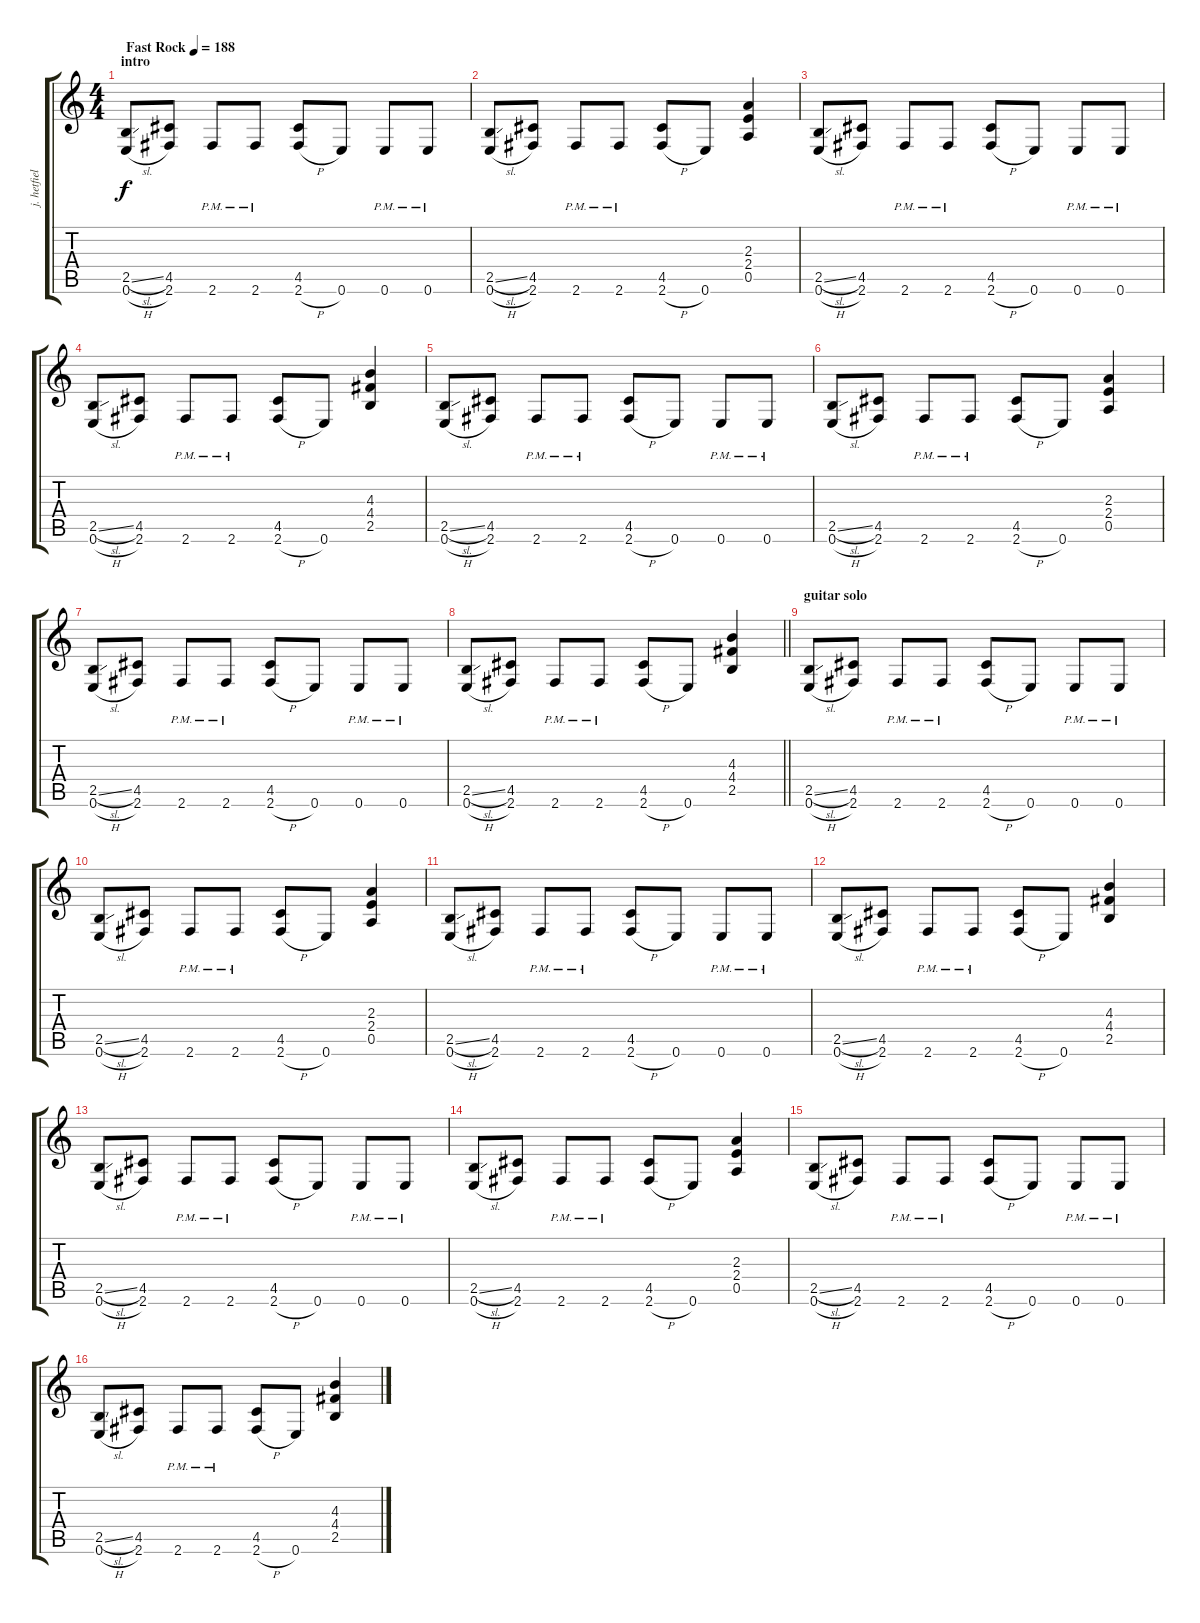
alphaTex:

\track ("j. hetfield - rhythm guitar" "j. hetfiel") {instrument distortionguitar}
\staff {score tabs}
\tuning (E4 B3 G3 D3 A2 E2) {hide}
\ts (4 4)
\section ("" "intro")
\tempo (188 "Fast Rock")
\clef g2
\ks c
(2.5{sl} 0.6{h}).8{dy f instrument distortionguitar} (4.5 2.6).8 2.6{pm}.8 2.6{pm}.8 (4.5 2.6{h}).8 0.6.8 0.6{pm}.8 0.6{pm}.8 |
(2.5{sl} 0.6{h}).8 (4.5 2.6).8 2.6{pm}.8 2.6{pm}.8 (4.5 2.6{h}).8 0.6.8 (2.3 2.4 0.5).4 |
(2.5{sl} 0.6{h}).8 (4.5 2.6).8 2.6{pm}.8 2.6{pm}.8 (4.5 2.6{h}).8 0.6.8 0.6{pm}.8 0.6{pm}.8 |
(2.5{sl} 0.6{h}).8 (4.5 2.6).8 2.6{pm}.8 2.6{pm}.8 (4.5 2.6{h}).8 0.6.8 (4.3 4.4 2.5).4 |
(2.5{sl} 0.6{h}).8 (4.5 2.6).8 2.6{pm}.8 2.6{pm}.8 (4.5 2.6{h}).8 0.6.8 0.6{pm}.8 0.6{pm}.8 |
(2.5{sl} 0.6{h}).8 (4.5 2.6).8 2.6{pm}.8 2.6{pm}.8 (4.5 2.6{h}).8 0.6.8 (2.3 2.4 0.5).4 |
(2.5{sl} 0.6{h}).8 (4.5 2.6).8 2.6{pm}.8 2.6{pm}.8 (4.5 2.6{h}).8 0.6.8 0.6{pm}.8 0.6{pm}.8 |
\barLineRight lightlight
(2.5{sl} 0.6{h}).8 (4.5 2.6).8 2.6{pm}.8 2.6{pm}.8 (4.5 2.6{h}).8 0.6.8 (4.3 4.4 2.5).4 |
\section ("" "guitar solo")
(2.5{sl} 0.6{h}).8 (4.5 2.6).8 2.6{pm}.8 2.6{pm}.8 (4.5 2.6{h}).8 0.6.8 0.6{pm}.8 0.6{pm}.8 |
(2.5{sl} 0.6{h}).8 (4.5 2.6).8 2.6{pm}.8 2.6{pm}.8 (4.5 2.6{h}).8 0.6.8 (2.3 2.4 0.5).4 |
(2.5{sl} 0.6{h}).8 (4.5 2.6).8 2.6{pm}.8 2.6{pm}.8 (4.5 2.6{h}).8 0.6.8 0.6{pm}.8 0.6{pm}.8 |
(2.5{sl} 0.6{h}).8 (4.5 2.6).8 2.6{pm}.8 2.6{pm}.8 (4.5 2.6{h}).8 0.6.8 (4.3 4.4 2.5).4 |
(2.5{sl} 0.6{h}).8 (4.5 2.6).8 2.6{pm}.8 2.6{pm}.8 (4.5 2.6{h}).8 0.6.8 0.6{pm}.8 0.6{pm}.8 |
(2.5{sl} 0.6{h}).8 (4.5 2.6).8 2.6{pm}.8 2.6{pm}.8 (4.5 2.6{h}).8 0.6.8 (2.3 2.4 0.5).4 |
(2.5{sl} 0.6{h}).8 (4.5 2.6).8 2.6{pm}.8 2.6{pm}.8 (4.5 2.6{h}).8 0.6.8 0.6{pm}.8 0.6{pm}.8 |
(2.5{sl} 0.6{h}).8 (4.5 2.6).8 2.6{pm}.8 2.6{pm}.8 (4.5 2.6{h}).8 0.6.8 (4.3 4.4 2.5).4
